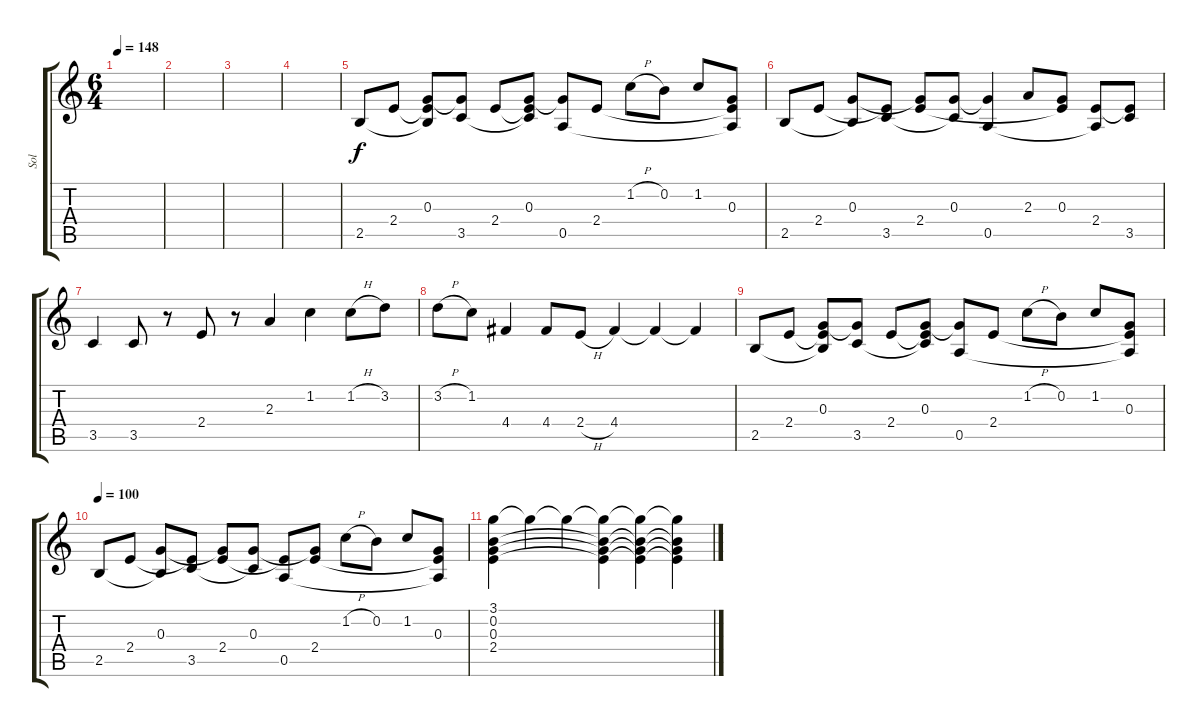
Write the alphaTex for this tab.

\track ("Sol" "Sol") {instrument acousticguitarsteel}
\staff {score tabs}
\tuning (E4 B3 G3 D3 A2 E2) {hide}
\ts (6 4)
\tempo 148
\clef g2
\ks c
|
|
|
|
2.5.8 2.4.8 (0.3 2.4{t} 2.5{t}).8 (0.3{t} 3.5).8 2.4.8 (0.3 2.4{t} 3.5{t}).8 (0.3{t} 0.5).8 2.4.8 1.2{h}.8 0.2.8 1.2.8 (0.3 2.4{t} 0.5{t}).8 |
2.5.8 2.4.8 (0.3 2.5{t}).8 (2.4{t} 3.5).8 (0.3{t} 2.4).8 (0.3 3.5{t}).8 (0.3{t} 0.5).4 2.3.8 (0.3 2.4{t}).8 (2.4 0.5{t}).8 (2.4{t} 3.5).8 |
3.5.4 3.5.8 r.8 2.4.8 r.8 2.3.4 1.2.4 1.2{h}.8 3.2.8 |
3.2{h}.8 1.2.8 4.4.4 4.4.8 2.4{h}.8 4.4.4 4.4{t}.4 4.4{t}.4 |
2.5.8 2.4.8 (0.3 2.4{t} 2.5{t}).8 (0.3{t} 3.5).8 2.4.8 (0.3 2.4{t} 3.5{t}).8 (0.3{t} 0.5).8 2.4.8 1.2{h}.8 0.2.8 1.2.8 (0.3 2.4{t} 0.5{t}).8 |
\tempo 100
2.5.8 2.4.8 (0.3 2.5{t}).8 (2.4{t} 3.5).8 (0.3{t} 2.4).8 (0.3 3.5{t}).8 (2.4{t} 0.5).8 (0.3{t} 2.4).8 1.2{h}.8 0.2.8 1.2.8 (0.3 2.4{t} 0.5{t}).8 |
(3.1 0.2 0.3 2.4).4 3.1{t}.4 3.1{t}.4 (3.1{t} 0.2{t} 0.3{t} 2.4{t}).4 (3.1{t} 0.2{t} 0.3{t} 2.4{t}).4 (3.1{t} 0.2{t} 0.3{t} 2.4{t}).4
